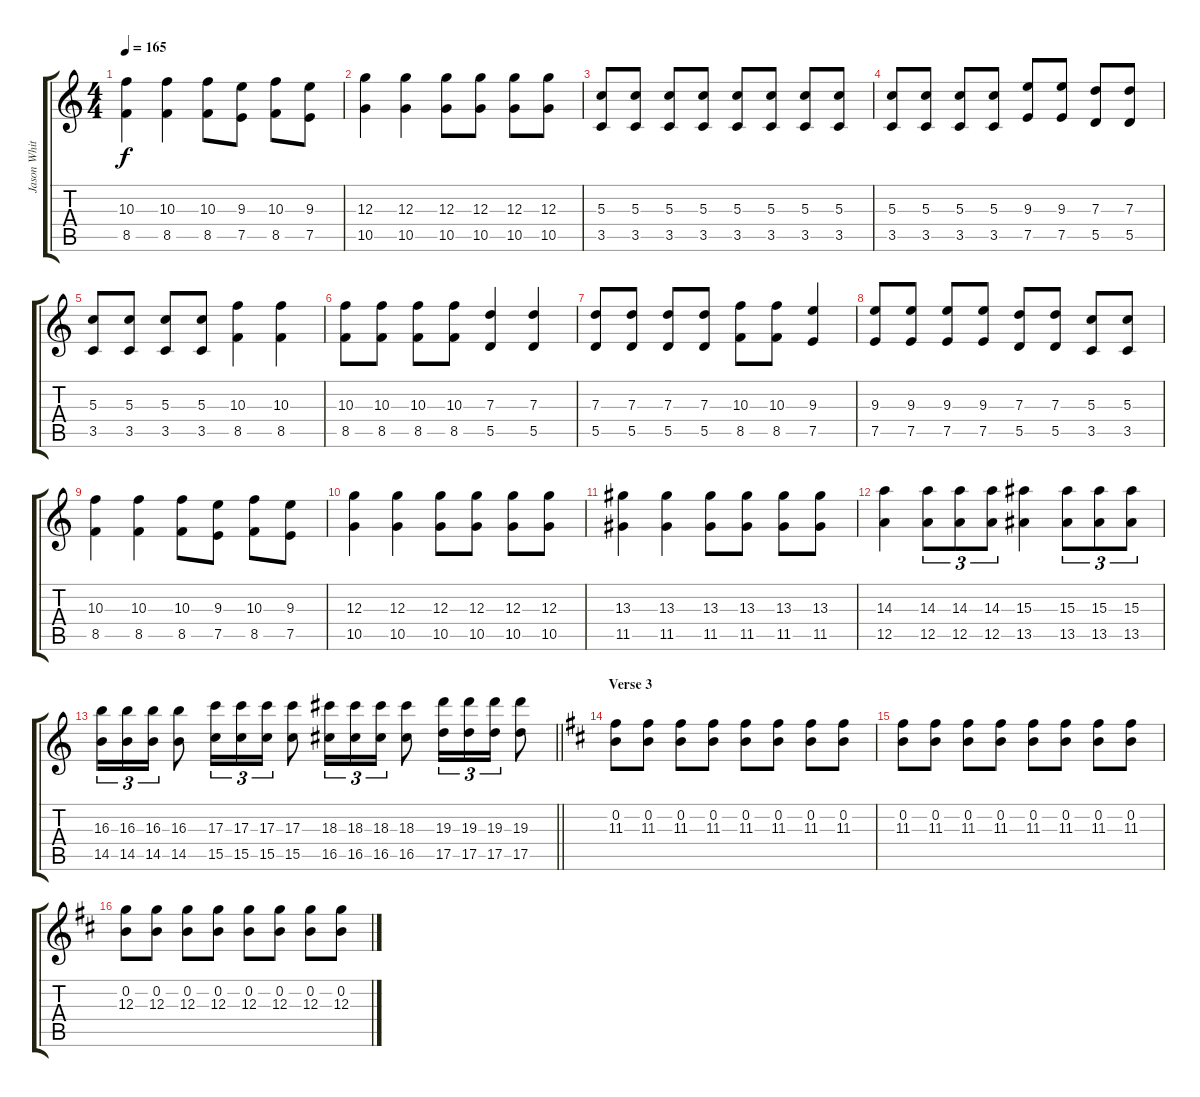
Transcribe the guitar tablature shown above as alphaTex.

\track ("Jason White (Lead Guitar)" "Jason Whit") {instrument distortionguitar}
\staff {score tabs}
\tuning (E4 B3 G3 D3 A2 E2) {hide}
\ts (4 4)
\tempo 165
\clef g2
\ks c
(10.3 8.5).4{dy f} (10.3 8.5).4 (10.3 8.5).8 (9.3 7.5).8 (10.3 8.5).8 (9.3 7.5).8 |
(12.3 10.5).4 (12.3 10.5).4 (12.3 10.5).8 (12.3 10.5).8 (12.3 10.5).8 (12.3 10.5).8 |
(5.3 3.5).8 (5.3 3.5).8 (5.3 3.5).8 (5.3 3.5).8 (5.3 3.5).8 (5.3 3.5).8 (5.3 3.5).8 (5.3 3.5).8 |
(5.3 3.5).8 (5.3 3.5).8 (5.3 3.5).8 (5.3 3.5).8 (9.3 7.5).8 (9.3 7.5).8 (7.3 5.5).8 (7.3 5.5).8 |
(5.3 3.5).8 (5.3 3.5).8 (5.3 3.5).8 (5.3 3.5).8 (10.3 8.5).4 (10.3 8.5).4 |
(10.3 8.5).8 (10.3 8.5).8 (10.3 8.5).8 (10.3 8.5).8 (7.3 5.5).4 (7.3 5.5).4 |
(7.3 5.5).8 (7.3 5.5).8 (7.3 5.5).8 (7.3 5.5).8 (10.3 8.5).8 (10.3 8.5).8 (9.3 7.5).4 |
(9.3 7.5).8 (9.3 7.5).8 (9.3 7.5).8 (9.3 7.5).8 (7.3 5.5).8 (7.3 5.5).8 (5.3 3.5).8 (5.3 3.5).8 |
(10.3 8.5).4 (10.3 8.5).4 (10.3 8.5).8 (9.3 7.5).8 (10.3 8.5).8 (9.3 7.5).8 |
(12.3 10.5).4 (12.3 10.5).4 (12.3 10.5).8 (12.3 10.5).8 (12.3 10.5).8 (12.3 10.5).8 |
(13.3 11.5).4 (13.3 11.5).4 (13.3 11.5).8 (13.3 11.5).8 (13.3 11.5).8 (13.3 11.5).8 |
(14.3 12.5).4 (14.3 12.5).8{tu (3 2)} (14.3 12.5).8{tu (3 2)} (14.3 12.5).8{tu (3 2)} (15.3 13.5).4 (15.3 13.5).8{tu (3 2)} (15.3 13.5).8{tu (3 2)} (15.3 13.5).8{tu (3 2)} |
\barLineRight lightlight
(16.3 14.5).16{tu (3 2)} (16.3 14.5).16{tu (3 2)} (16.3 14.5).16{tu (3 2)} (16.3 14.5).8 (17.3 15.5).16{tu (3 2)} (17.3 15.5).16{tu (3 2)} (17.3 15.5).16{tu (3 2)} (17.3 15.5).8 (18.3 16.5).16{tu (3 2)} (18.3 16.5).16{tu (3 2)} (18.3 16.5).16{tu (3 2)} (18.3 16.5).8 (19.3 17.5).16{tu (3 2)} (19.3 17.5).16{tu (3 2)} (19.3 17.5).16{tu (3 2)} (19.3 17.5).8 |
\section ("" "Verse 3")
\ks d
(0.2 11.3).8{volume 13 balance 8} (0.2 11.3).8 (0.2 11.3).8 (0.2 11.3).8 (0.2 11.3).8 (0.2 11.3).8 (0.2 11.3).8 (0.2 11.3).8 |
(0.2 11.3).8 (0.2 11.3).8 (0.2 11.3).8 (0.2 11.3).8 (0.2 11.3).8 (0.2 11.3).8 (0.2 11.3).8 (0.2 11.3).8 |
(0.2 12.3).8 (0.2 12.3).8 (0.2 12.3).8 (0.2 12.3).8 (0.2 12.3).8 (0.2 12.3).8 (0.2 12.3).8 (0.2 12.3).8
